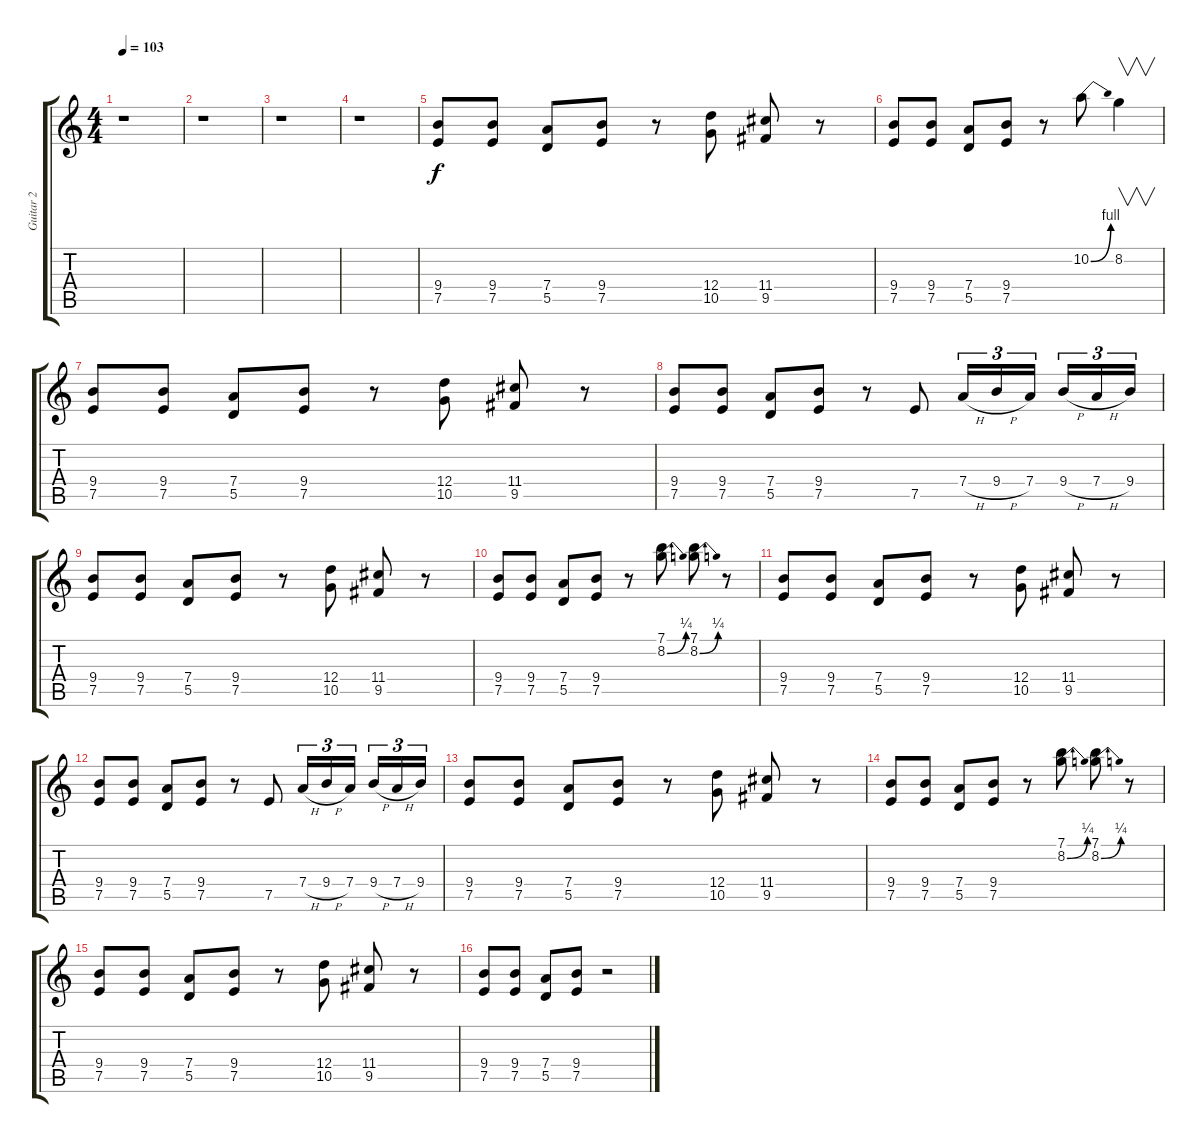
\track ("Guitar 2" "Guitar 2") {instrument overdrivenguitar}
\staff {score tabs}
\tuning (E4 B3 G3 D3 A2 E2) {hide}
\ts (4 4)
\tempo 103
\clef g2
\ks c
r.1{dy f instrument overdrivenguitar} |
r.1 |
r.1 |
r.1 |
(9.4 7.5).8 (9.4 7.5).8 (7.4 5.5).8 (9.4 7.5).8 r.8 (12.4 10.5).8 (11.4 9.5).8 r.8 |
(9.4 7.5).8 (9.4 7.5).8 (7.4 5.5).8 (9.4 7.5).8 r.8 10.2{be (bend 0 0 60 4)}.8 8.2.4{v} |
(9.4 7.5).8 (9.4 7.5).8 (7.4 5.5).8 (9.4 7.5).8 r.8 (12.4 10.5).8 (11.4 9.5).8 r.8 |
(9.4 7.5).8 (9.4 7.5).8 (7.4 5.5).8 (9.4 7.5).8 r.8 7.5.8 7.4{h}.16{tu (3 2)} 9.4{h}.16{tu (3 2)} 7.4.16{tu (3 2)} 9.4{h}.16{tu (3 2)} 7.4{h}.16{tu (3 2)} 9.4.16{tu (3 2)} |
(9.4 7.5).8 (9.4 7.5).8 (7.4 5.5).8 (9.4 7.5).8 r.8 (12.4 10.5).8 (11.4 9.5).8 r.8 |
(9.4 7.5).8 (9.4 7.5).8 (7.4 5.5).8 (9.4 7.5).8 r.8 (7.1 8.2{be (bend 0 0 60 1)}).8 (7.1 8.2{be (bend 0 0 60 1)}).8 r.8 |
(9.4 7.5).8 (9.4 7.5).8 (7.4 5.5).8 (9.4 7.5).8 r.8 (12.4 10.5).8 (11.4 9.5).8 r.8 |
(9.4 7.5).8 (9.4 7.5).8 (7.4 5.5).8 (9.4 7.5).8 r.8 7.5.8 7.4{h}.16{tu (3 2)} 9.4{h}.16{tu (3 2)} 7.4.16{tu (3 2)} 9.4{h}.16{tu (3 2)} 7.4{h}.16{tu (3 2)} 9.4.16{tu (3 2)} |
(9.4 7.5).8 (9.4 7.5).8 (7.4 5.5).8 (9.4 7.5).8 r.8 (12.4 10.5).8 (11.4 9.5).8 r.8 |
(9.4 7.5).8 (9.4 7.5).8 (7.4 5.5).8 (9.4 7.5).8 r.8 (7.1 8.2{be (bend 0 0 60 1)}).8 (7.1 8.2{be (bend 0 0 60 1)}).8 r.8 |
(9.4 7.5).8 (9.4 7.5).8 (7.4 5.5).8 (9.4 7.5).8 r.8 (12.4 10.5).8 (11.4 9.5).8 r.8 |
(9.4 7.5).8 (9.4 7.5).8 (7.4 5.5).8 (9.4 7.5).8 r.2
